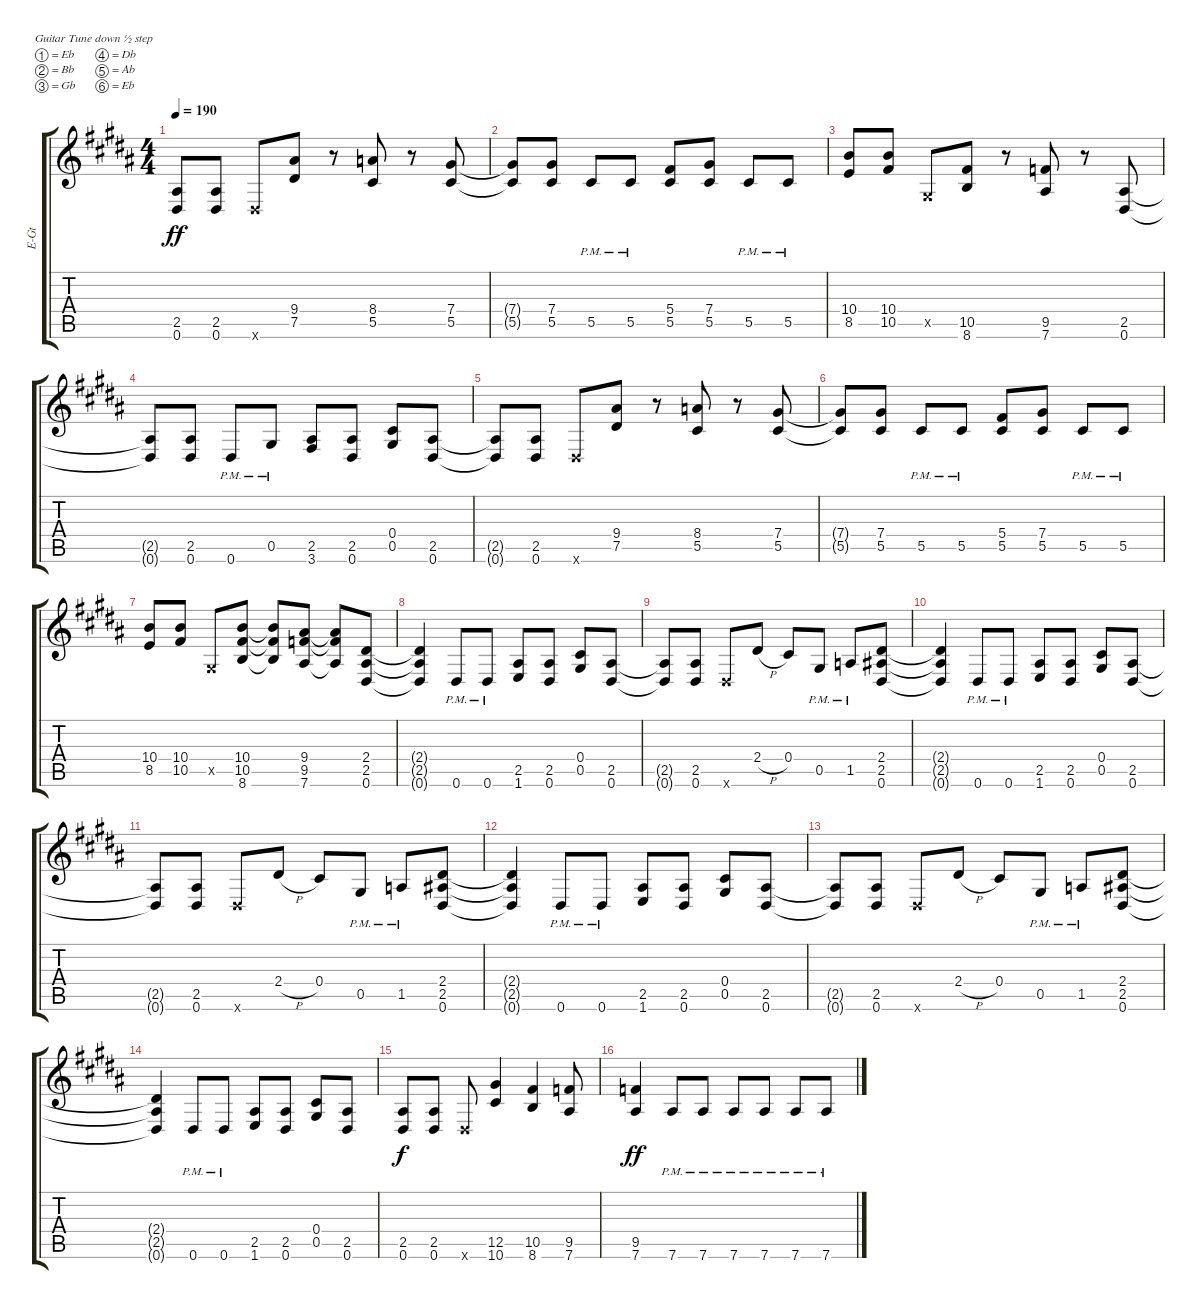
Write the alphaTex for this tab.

\bracketExtendMode groupsimilarinstruments
\otherSystemsTrackNameOrientation horizontal
\track ("Electric Guitar 2" "E-Gt") {instrument distortionguitar}
\staff {score tabs}
\tuning (Eb4 Bb3 Gb3 Db3 Ab2 Eb2)
\ts (4 4)
\tempo 190
\clef g2
\ks b
(0.6{t acc forcenatural} 2.5{t acc forcenatural}).8{dy ff} (0.6{acc forcenatural} 2.5{acc forcenatural}).8 0.6{x acc forcenatural}.8 (7.5{acc forcenatural} 9.4{acc forcenatural}).8 r.8 (5.5{acc forcenatural} 8.4{acc b}).8 r.8 (5.5{acc forcenatural} 7.4{acc forcenatural}).8 |
(5.5{t acc forcenatural} 7.4{t acc forcenatural}).8 (5.5{acc forcenatural} 7.4{acc forcenatural}).8 5.5{pm acc forcenatural}.8 5.5{pm acc forcenatural}.8 (5.5{acc forcenatural} 5.4{acc forcenatural}).8 (5.5{acc forcenatural} 7.4{acc forcenatural}).8 5.5{pm acc forcenatural}.8 5.5{pm acc forcenatural}.8 |
(8.5{acc forcenatural} 10.4{acc forcenatural}).8 (10.5{acc forcenatural} 10.4{acc forcenatural}).8 0.5{x acc forcenatural}.8 (8.6{acc forcenatural} 10.5{acc forcenatural}).8 r.8 (7.6{acc forcenatural} 9.5{acc b}).8 r.8 (0.6{acc forcenatural} 2.5{acc forcenatural}).8 |
(2.5{t acc forcenatural} 0.6{t acc forcenatural}).8 (0.6{acc forcenatural} 2.5{acc forcenatural}).8 0.6{pm acc forcenatural}.8 0.5{pm acc forcenatural}.8 (3.6{acc forcenatural} 2.5{acc forcenatural}).8 (0.6{acc forcenatural} 2.5{acc forcenatural}).8 (0.5{acc forcenatural} 0.4{acc forcenatural}).8 (0.6{acc forcenatural} 2.5{acc forcenatural}).8 |
(0.6{t acc forcenatural} 2.5{t acc forcenatural}).8 (0.6{acc forcenatural} 2.5{acc forcenatural}).8 0.6{x acc forcenatural}.8 (7.5{acc forcenatural} 9.4{acc forcenatural}).8 r.8 (5.5{acc forcenatural} 8.4{acc b}).8 r.8 (5.5{acc forcenatural} 7.4{acc forcenatural}).8 |
(5.5{t acc forcenatural} 7.4{t acc forcenatural}).8 (5.5{acc forcenatural} 7.4{acc forcenatural}).8 5.5{pm acc forcenatural}.8 5.5{pm acc forcenatural}.8 (5.5{acc forcenatural} 5.4{acc forcenatural}).8 (5.5{acc forcenatural} 7.4{acc forcenatural}).8 5.5{pm acc forcenatural}.8 5.5{pm acc forcenatural}.8 |
(8.5{acc forcenatural} 10.4{acc forcenatural}).8 (10.5{acc forcenatural} 10.4{acc forcenatural}).8 0.5{x acc forcenatural}.8 (8.6{acc forcenatural} 10.5{acc forcenatural} 10.4{acc forcenatural}).8 (8.6{t acc forcenatural} 10.5{t acc forcenatural} 10.4{t acc forcenatural}).8 (7.6{acc forcenatural} 9.5{acc b} 9.4{acc forcenatural}).8 (9.4{t acc forcenatural} 9.5{t acc b} 7.6{t acc forcenatural}).8 (0.6{acc forcenatural} 2.5{acc forcenatural} 2.4{acc forcenatural}).8 |
(2.5{t acc forcenatural} 0.6{t acc forcenatural} 2.4{t acc forcenatural}).4 0.6{pm acc forcenatural}.8 0.6{pm acc forcenatural}.8 (1.6{acc forcenatural} 2.5{acc forcenatural}).8 (0.6{acc forcenatural} 2.5{acc forcenatural}).8 (0.5{acc forcenatural} 0.4{acc forcenatural}).8 (0.6{acc forcenatural} 2.5{acc forcenatural}).8 |
(0.6{t acc forcenatural} 2.5{t acc forcenatural}).8 (0.6{acc forcenatural} 2.5{acc forcenatural}).8 0.6{x acc forcenatural}.8 2.4{h acc forcenatural}.8 0.4{acc forcenatural}.8 0.5{pm acc forcenatural}.8 1.5{pm acc b}.8 (0.6{acc forcenatural} 2.5{acc forcenatural} 2.4{acc forcenatural}).8 |
(2.5{t acc forcenatural} 0.6{t acc forcenatural} 2.4{t acc forcenatural}).4 0.6{pm acc forcenatural}.8 0.6{pm acc forcenatural}.8 (1.6{acc forcenatural} 2.5{acc forcenatural}).8 (0.6{acc forcenatural} 2.5{acc forcenatural}).8 (0.5{acc forcenatural} 0.4{acc forcenatural}).8 (0.6{acc forcenatural} 2.5{acc forcenatural}).8 |
(0.6{t acc forcenatural} 2.5{t acc forcenatural}).8 (0.6{acc forcenatural} 2.5{acc forcenatural}).8 0.6{x acc forcenatural}.8 2.4{h acc forcenatural}.8 0.4{acc forcenatural}.8 0.5{pm acc forcenatural}.8 1.5{pm acc b}.8 (0.6{acc forcenatural} 2.5{acc forcenatural} 2.4{acc forcenatural}).8 |
(2.5{t acc forcenatural} 0.6{t acc forcenatural} 2.4{t acc forcenatural}).4 0.6{pm acc forcenatural}.8 0.6{pm acc forcenatural}.8 (1.6{acc forcenatural} 2.5{acc forcenatural}).8 (0.6{acc forcenatural} 2.5{acc forcenatural}).8 (0.5{acc forcenatural} 0.4{acc forcenatural}).8 (0.6{acc forcenatural} 2.5{acc forcenatural}).8 |
(0.6{t acc forcenatural} 2.5{t acc forcenatural}).8 (0.6{acc forcenatural} 2.5{acc forcenatural}).8 0.6{x acc forcenatural}.8 2.4{h acc forcenatural}.8 0.4{acc forcenatural}.8 0.5{pm acc forcenatural}.8 1.5{pm acc b}.8 (0.6{acc forcenatural} 2.5{acc forcenatural} 2.4{acc forcenatural}).8 |
(2.5{t acc forcenatural} 0.6{t acc forcenatural} 2.4{t acc forcenatural}).4 0.6{pm acc forcenatural}.8 0.6{pm acc forcenatural}.8 (1.6{acc forcenatural} 2.5{acc forcenatural}).8 (0.6{acc forcenatural} 2.5{acc forcenatural}).8 (0.5{acc forcenatural} 0.4{acc forcenatural}).8 (0.6{acc forcenatural} 2.5{acc forcenatural}).8 |
(0.6{acc forcenatural} 2.5{acc forcenatural}).8{dy f} (2.5{acc forcenatural} 0.6{acc forcenatural}).8 0.6{x acc forcenatural}.8 (10.6{acc forcenatural} 12.5{acc forcenatural}).4 (8.6{acc forcenatural} 10.5{acc forcenatural}).4 (9.5{acc b} 7.6{acc forcenatural}).8 |
(9.5{acc b} 7.6{acc forcenatural}).4{dy ff} 7.6{pm acc forcenatural}.8 7.6{pm acc forcenatural}.8 7.6{pm acc forcenatural}.8 7.6{pm acc forcenatural}.8 7.6{pm acc forcenatural}.8 7.6{pm acc forcenatural}.8
